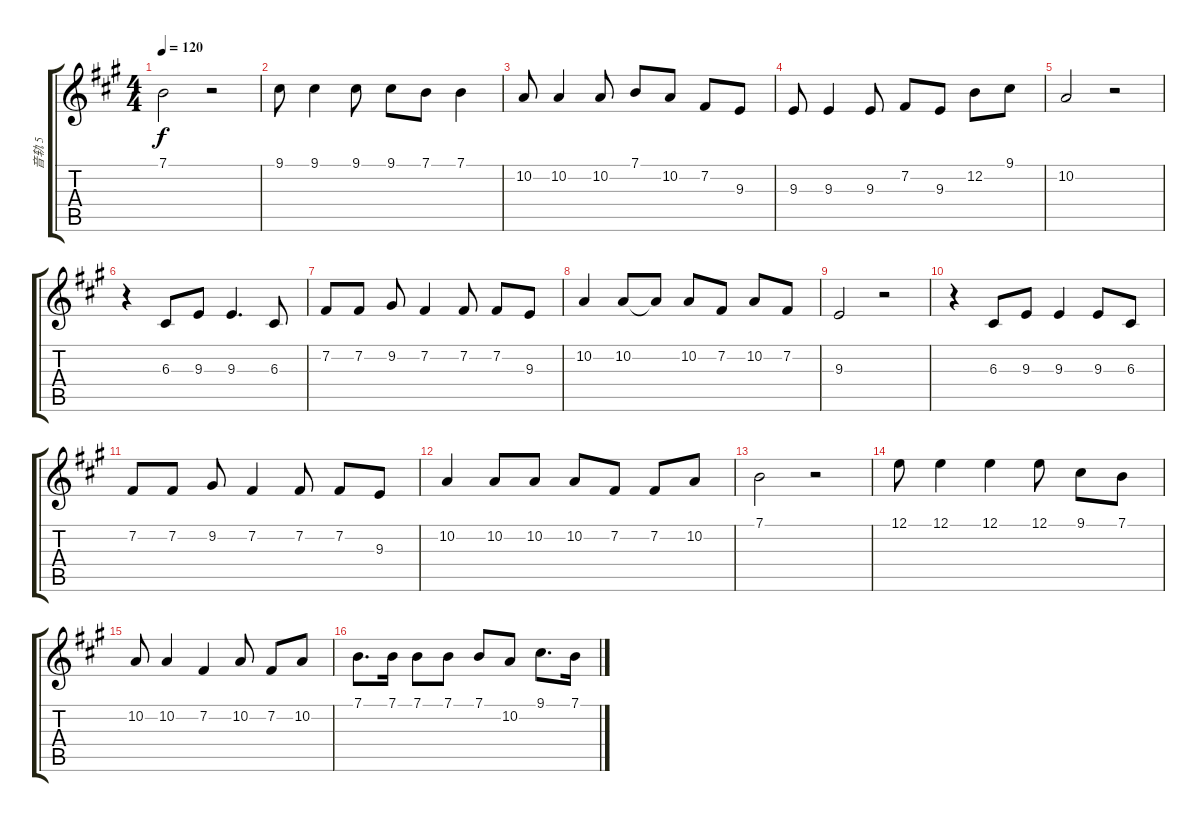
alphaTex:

\track ("音轨 5" "音轨 5") {instrument altosax}
\staff {score tabs}
\tuning (E4 B3 G3 D3 A2 E2) {hide}
\ts (4 4)
\tempo 120
\clef g2
\ks a
7.1.2{dy f} r.2 |
9.1.8 9.1.4 9.1.8 9.1.8 7.1.8 7.1.4 |
10.2.8 10.2.4 10.2.8 7.1.8 10.2.8 7.2.8 9.3.8 |
9.3.8 9.3.4 9.3.8 7.2.8 9.3.8 12.2.8 9.1.8 |
10.2.2 r.2 |
r.4 6.3.8 9.3.8 9.3.4{d} 6.3.8 |
7.2.8 7.2.8 9.2.8 7.2.4 7.2.8 7.2.8 9.3.8 |
10.2.4 10.2.8 10.2{t}.8 10.2.8 7.2.8 10.2.8 7.2.8 |
9.3.2 r.2 |
r.4 6.3.8 9.3.8 9.3.4 9.3.8 6.3.8 |
7.2.8 7.2.8 9.2.8 7.2.4 7.2.8 7.2.8 9.3.8 |
10.2.4 10.2.8 10.2.8 10.2.8 7.2.8 7.2.8 10.2.8 |
7.1.2 r.2 |
12.1.8 12.1.4 12.1.4 12.1.8 9.1.8 7.1.8 |
10.2.8 10.2.4 7.2.4 10.2.8 7.2.8 10.2.8 |
7.1.8{d} 7.1.16 7.1.8 7.1.8 7.1.8 10.2.8 9.1.8{d} 7.1.16
